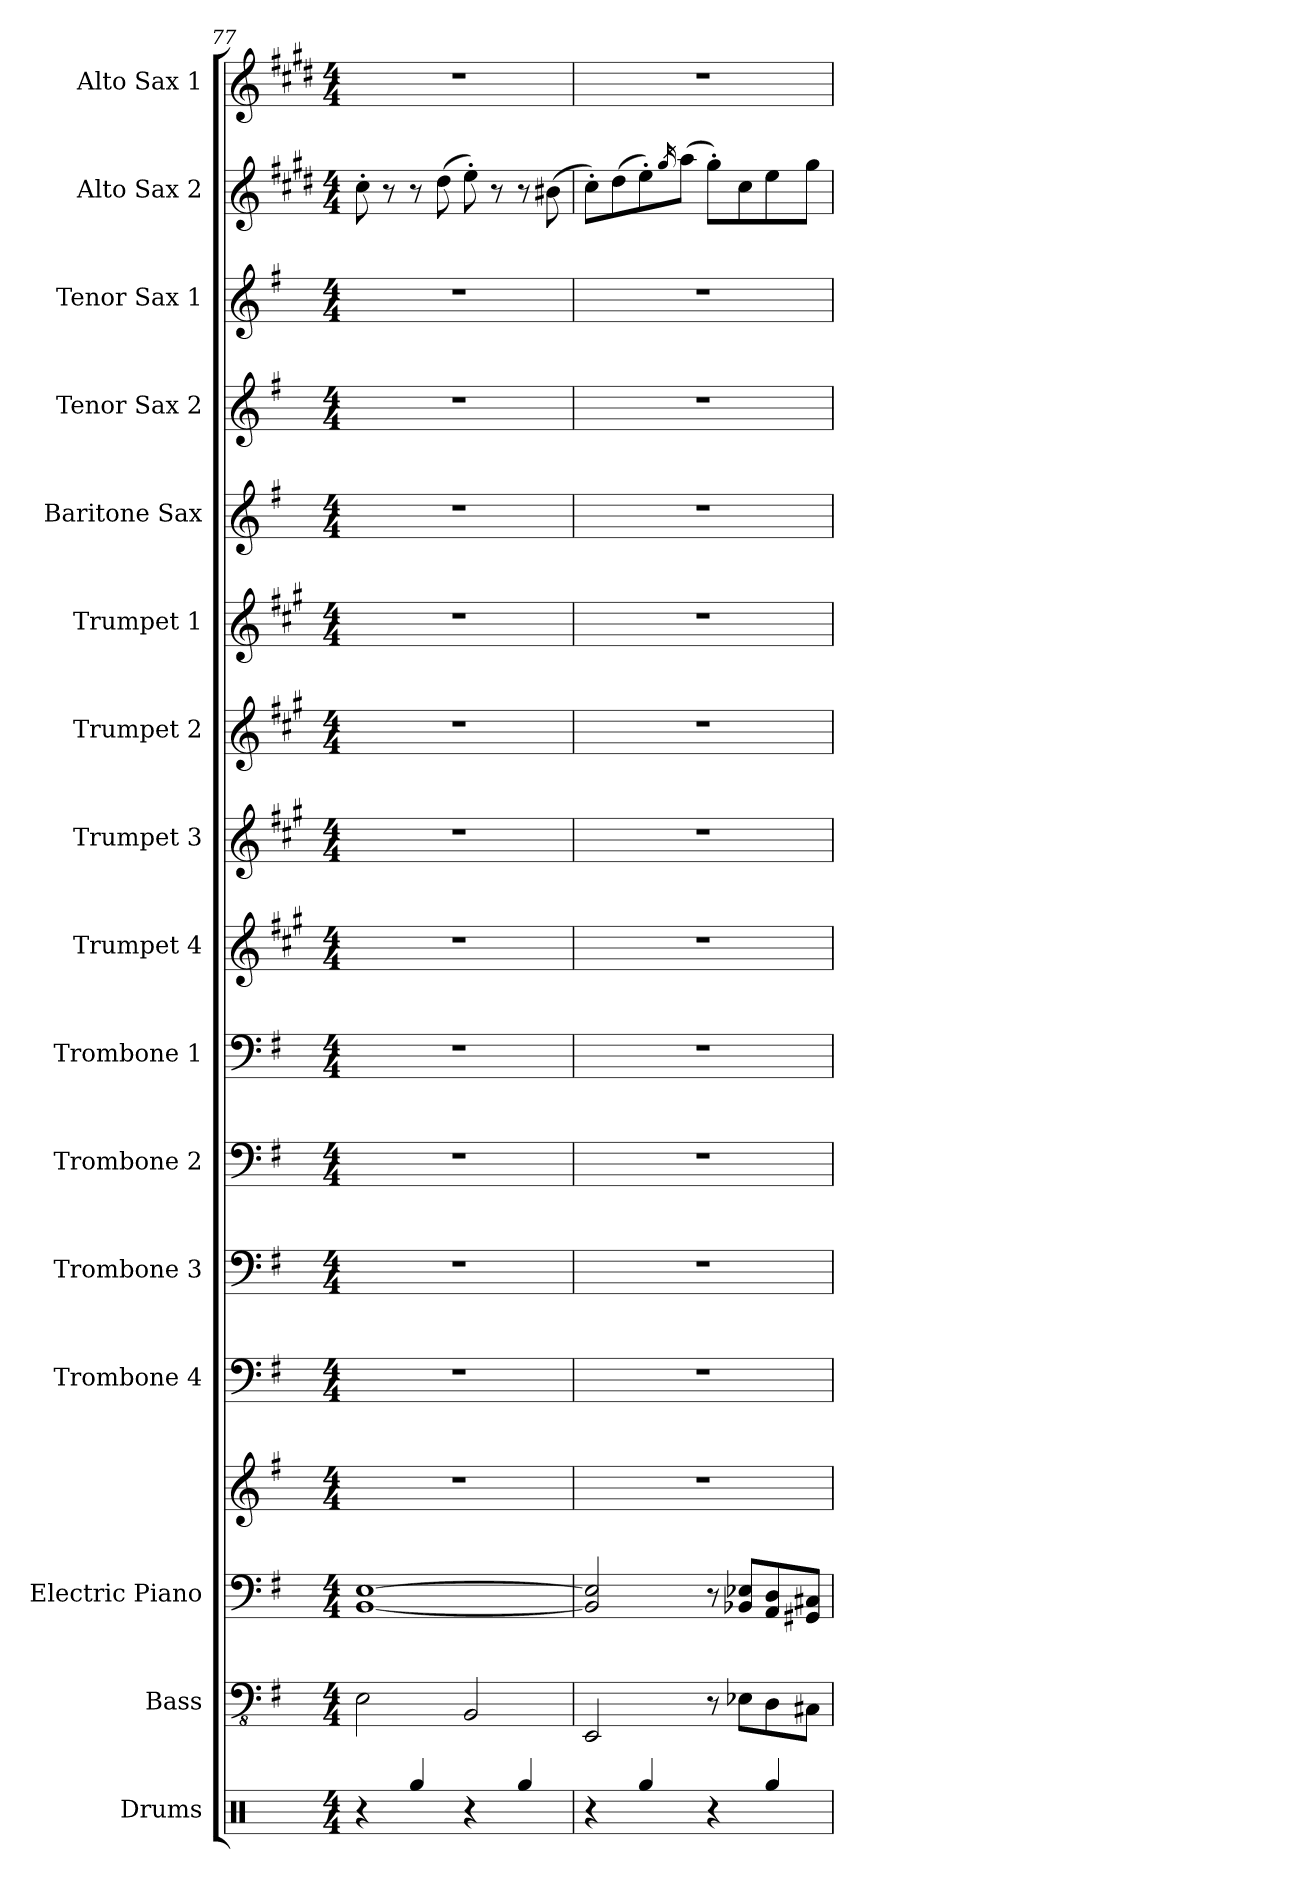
**kern	**kern	**kern	**kern	**kern	**kern	**kern	**kern	**kern	**kern	**kern	**kern	**kern	**kern	**kern	**kern	**kern
*part16	*part15	*part14	*part14	*part13	*part12	*part11	*part10	*part9	*part8	*part7	*part6	*part5	*part4	*part3	*part2	*part1
*staff17	*staff16	*staff15	*staff14	*staff13	*staff12	*staff11	*staff10	*staff9	*staff8	*staff7	*staff6	*staff5	*staff4	*staff3	*staff2	*staff1
*I"Drums	*I"Bass	*I"Electric Piano	*	*I"Trombone 4	*I"Trombone 3	*I"Trombone 2	*I"Trombone 1	*I"Trumpet 4	*I"Trumpet 3	*I"Trumpet 2	*I"Trumpet 1	*I"Baritone Sax	*I"Tenor Sax 2	*I"Tenor Sax 1	*I"Alto Sax 2	*I"Alto Sax 1
*I'Drums	*I'Bass	*I'E. Piano	*	*I'Tbn. 4	*I'Tbn. 3	*I'Tbn. 2	*I'Tbn. 1	*I'Tpt. 4	*I'Tpt. 3	*I'Tpt. 2	*I'Tpt. 1	*I'Bari	*I'Tenor 2	*I'Tenor 1	*I'Alto 2	*I'Alto 1
*clefX	*clefFv4	*clefF4	*clefG2	*clefF4	*clefF4	*clefF4	*clefF4	*clefG2	*clefG2	*clefG2	*clefG2	*clefG2	*clefG2	*clefG2	*clefG2	*clefG2
*	*	*	*	*	*	*	*	*ITrd1c2	*ITrd1c2	*ITrd1c2	*ITrd1c2	*ITrd12c21	*ITrd8c14	*ITrd8c14	*ITrd5c9	*ITrd5c9
*k[]	*k[f#]	*k[f#]	*k[f#]	*k[f#]	*k[f#]	*k[f#]	*k[f#]	*k[f#]	*k[f#]	*k[f#]	*k[f#]	*k[f#]	*k[f#]	*k[f#]	*k[f#]	*k[f#]
*M4/4	*M4/4	*M4/4	*M4/4	*M4/4	*M4/4	*M4/4	*M4/4	*M4/4	*M4/4	*M4/4	*M4/4	*M4/4	*M4/4	*M4/4	*M4/4	*M4/4
=77	=77	=77	=77	=77	=77	=77	=77	=77	=77	=77	=77	=77	=77	=77	=77	=77
4r	2EE\	[1BB [1E	1r	1r	1r	1r	1r	1r	1r	1r	1r	1r	1r	1r	8e'\	1r
.	.	.	.	.	.	.	.	.	.	.	.	.	.	.	8r	.
4Rgg/	.	.	.	.	.	.	.	.	.	.	.	.	.	.	8r	.
.	.	.	.	.	.	.	.	.	.	.	.	.	.	.	(8f#\	.
4r	2BBB/	.	.	.	.	.	.	.	.	.	.	.	.	.	8g'\)	.
.	.	.	.	.	.	.	.	.	.	.	.	.	.	.	8r	.
4Rgg/	.	.	.	.	.	.	.	.	.	.	.	.	.	.	8r	.
.	.	.	.	.	.	.	.	.	.	.	.	.	.	.	(8d#X\	.
=78	=78	=78	=78	=78	=78	=78	=78	=78	=78	=78	=78	=78	=78	=78	=78	=78
4r	2EEE/	2BB/] 2E/]	1r	1r	1r	1r	1r	1r	1r	1r	1r	1r	1r	1r	8e'\L)	1r
.	.	.	.	.	.	.	.	.	.	.	.	.	.	.	(8f#\	.
4Rgg/	.	.	.	.	.	.	.	.	.	.	.	.	.	.	8g'\)	.
.	.	.	.	.	.	.	.	.	.	.	.	.	.	.	16qb/	.
.	.	.	.	.	.	.	.	.	.	.	.	.	.	.	(8cc\J	.
4r	8r	8r	.	.	.	.	.	.	.	.	.	.	.	.	8b'\L)	.
.	8EE-X\L	8BB-X/ 8E-X/L	.	.	.	.	.	.	.	.	.	.	.	.	8e\	.
4Rgg/	8DD\	8AA/ 8D/	.	.	.	.	.	.	.	.	.	.	.	.	8g\	.
.	8CC#X\J	8GG#X/ 8C#X/J	.	.	.	.	.	.	.	.	.	.	.	.	8b\J	.
=	=	=	=	=	=	=	=	=	=	=	=	=	=	=	=	=
*-	*-	*-	*-	*-	*-	*-	*-	*-	*-	*-	*-	*-	*-	*-	*-	*-
